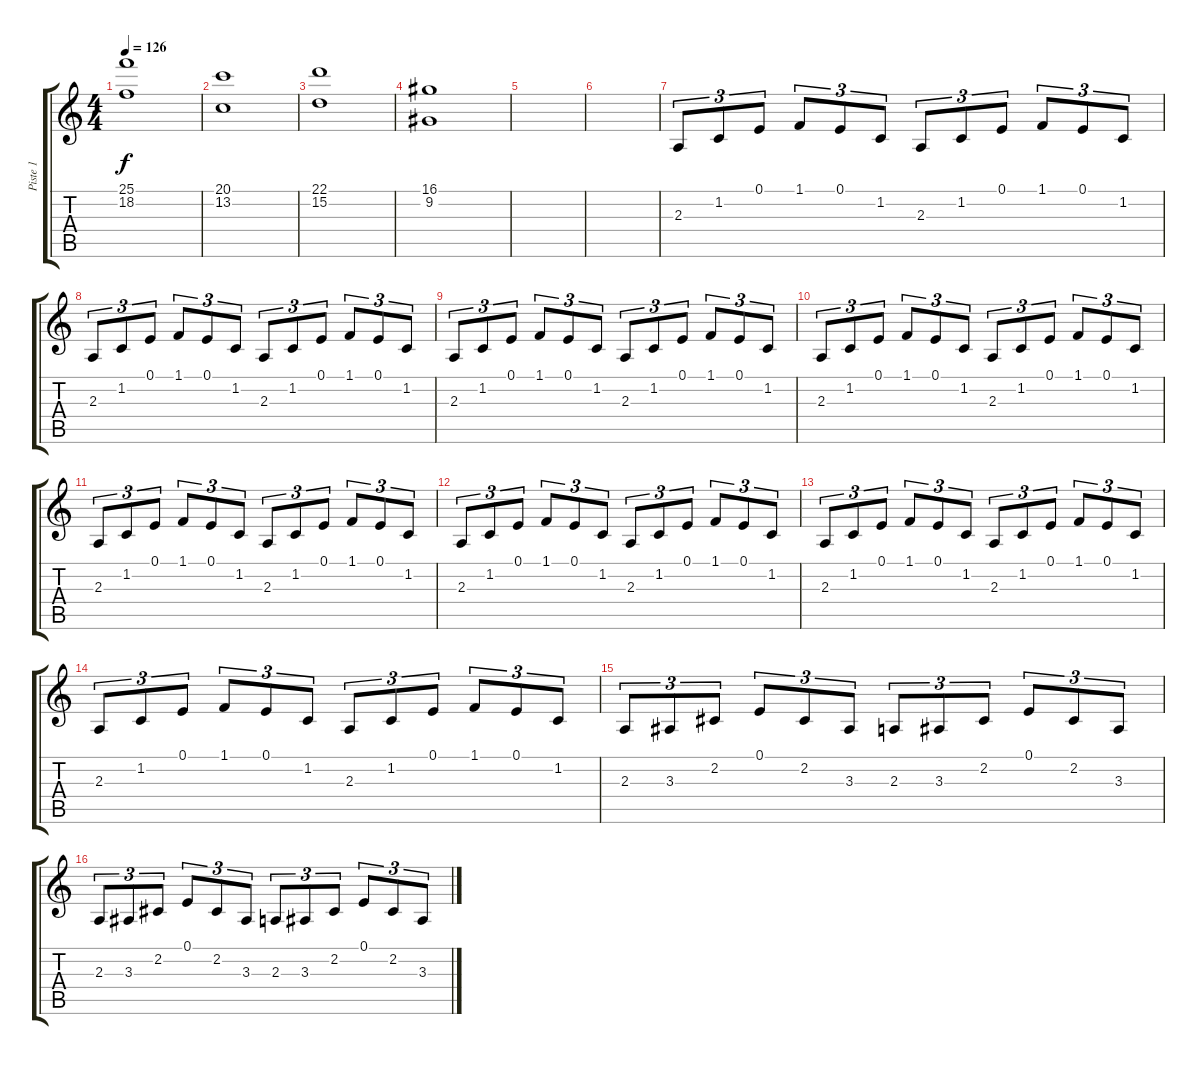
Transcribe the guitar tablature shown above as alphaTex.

\track ("Piste 1" "Piste 1") {instrument acousticgrandpiano}
\staff {score tabs}
\tuning (E4 B3 G3 D3 A2 E2) {hide}
\ts (4 4)
\tempo 126
\clef g2
\ks c
(25.1 18.2).1{dy f} |
(20.1 13.2).1 |
(22.1 15.2).1 |
(16.1 9.2).1 |
|
|
2.3.8{tu (3 2)} 1.2.8{tu (3 2)} 0.1.8{tu (3 2)} 1.1.8{tu (3 2)} 0.1.8{tu (3 2)} 1.2.8{tu (3 2)} 2.3.8{tu (3 2)} 1.2.8{tu (3 2)} 0.1.8{tu (3 2)} 1.1.8{tu (3 2)} 0.1.8{tu (3 2)} 1.2.8{tu (3 2)} |
2.3.8{tu (3 2)} 1.2.8{tu (3 2)} 0.1.8{tu (3 2)} 1.1.8{tu (3 2)} 0.1.8{tu (3 2)} 1.2.8{tu (3 2)} 2.3.8{tu (3 2)} 1.2.8{tu (3 2)} 0.1.8{tu (3 2)} 1.1.8{tu (3 2)} 0.1.8{tu (3 2)} 1.2.8{tu (3 2)} |
2.3.8{tu (3 2)} 1.2.8{tu (3 2)} 0.1.8{tu (3 2)} 1.1.8{tu (3 2)} 0.1.8{tu (3 2)} 1.2.8{tu (3 2)} 2.3.8{tu (3 2)} 1.2.8{tu (3 2)} 0.1.8{tu (3 2)} 1.1.8{tu (3 2)} 0.1.8{tu (3 2)} 1.2.8{tu (3 2)} |
2.3.8{tu (3 2)} 1.2.8{tu (3 2)} 0.1.8{tu (3 2)} 1.1.8{tu (3 2)} 0.1.8{tu (3 2)} 1.2.8{tu (3 2)} 2.3.8{tu (3 2)} 1.2.8{tu (3 2)} 0.1.8{tu (3 2)} 1.1.8{tu (3 2)} 0.1.8{tu (3 2)} 1.2.8{tu (3 2)} |
2.3.8{tu (3 2)} 1.2.8{tu (3 2)} 0.1.8{tu (3 2)} 1.1.8{tu (3 2)} 0.1.8{tu (3 2)} 1.2.8{tu (3 2)} 2.3.8{tu (3 2)} 1.2.8{tu (3 2)} 0.1.8{tu (3 2)} 1.1.8{tu (3 2)} 0.1.8{tu (3 2)} 1.2.8{tu (3 2)} |
2.3.8{tu (3 2)} 1.2.8{tu (3 2)} 0.1.8{tu (3 2)} 1.1.8{tu (3 2)} 0.1.8{tu (3 2)} 1.2.8{tu (3 2)} 2.3.8{tu (3 2)} 1.2.8{tu (3 2)} 0.1.8{tu (3 2)} 1.1.8{tu (3 2)} 0.1.8{tu (3 2)} 1.2.8{tu (3 2)} |
2.3.8{tu (3 2)} 1.2.8{tu (3 2)} 0.1.8{tu (3 2)} 1.1.8{tu (3 2)} 0.1.8{tu (3 2)} 1.2.8{tu (3 2)} 2.3.8{tu (3 2)} 1.2.8{tu (3 2)} 0.1.8{tu (3 2)} 1.1.8{tu (3 2)} 0.1.8{tu (3 2)} 1.2.8{tu (3 2)} |
2.3.8{tu (3 2)} 1.2.8{tu (3 2)} 0.1.8{tu (3 2)} 1.1.8{tu (3 2)} 0.1.8{tu (3 2)} 1.2.8{tu (3 2)} 2.3.8{tu (3 2)} 1.2.8{tu (3 2)} 0.1.8{tu (3 2)} 1.1.8{tu (3 2)} 0.1.8{tu (3 2)} 1.2.8{tu (3 2)} |
2.3.8{tu (3 2)} 3.3.8{tu (3 2)} 2.2.8{tu (3 2)} 0.1.8{tu (3 2)} 2.2.8{tu (3 2)} 3.3.8{tu (3 2)} 2.3.8{tu (3 2)} 3.3.8{tu (3 2)} 2.2.8{tu (3 2)} 0.1.8{tu (3 2)} 2.2.8{tu (3 2)} 3.3.8{tu (3 2)} |
2.3.8{tu (3 2)} 3.3.8{tu (3 2)} 2.2.8{tu (3 2)} 0.1.8{tu (3 2)} 2.2.8{tu (3 2)} 3.3.8{tu (3 2)} 2.3.8{tu (3 2)} 3.3.8{tu (3 2)} 2.2.8{tu (3 2)} 0.1.8{tu (3 2)} 2.2.8{tu (3 2)} 3.3.8{tu (3 2)}
